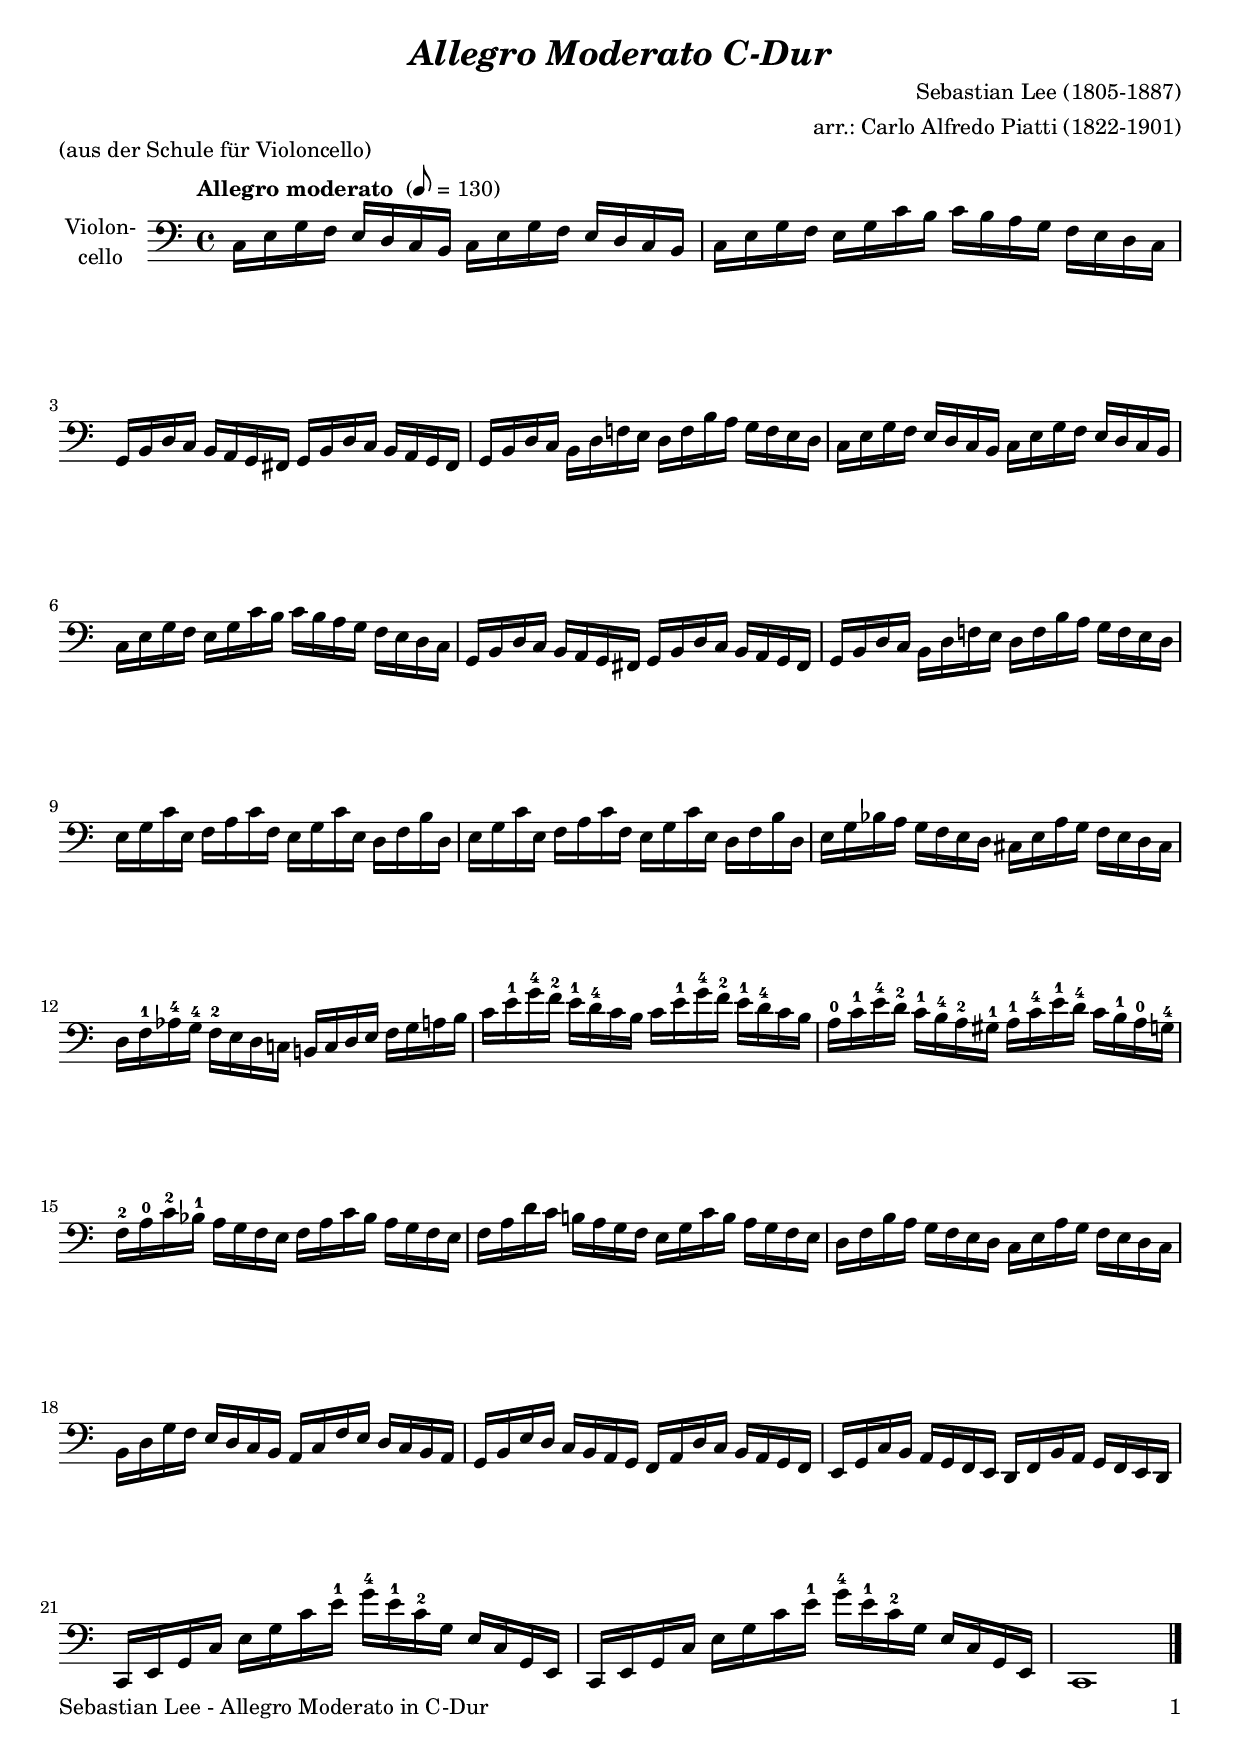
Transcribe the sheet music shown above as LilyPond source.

\version "2.24.4"
\include "deutsch.ly"

#(set-global-staff-size 19)

\header {
  title     = \markup \bold \italic "Allegro Moderato C-Dur"
  composer  = "Sebastian Lee (1805-1887)"
  arranger  = "arr.: Carlo Alfredo Piatti (1822-1901)"
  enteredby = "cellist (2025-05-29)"
  piece     = "(aus der Schule für Violoncello)"
}

voiceconsts = {
  \key c \major
  \time 4/4
  \clef "bass"
%  \numericTimeSignature
  \compressEmptyMeasures
  % Set default beaming for all staves
%  \set Timing.beamExceptions = #'()
%  \set Timing.baseMoment     = #(ly:make-moment 1 4)
%  \set Timing.beatStructure  = #'(1 1 1 1)
  \tempo "Allegro moderato " 8=130
}

mist = "string ensemble 1"
mivl = "violin"
mivc = "cello"
mipz = "pizzicato strings"

va = \relative c {
  \voiceconsts

  c16 e g f e d c h c e g f e d c h
  c e g f e g c h c h a g f e d c

  g h d c h a g fis g h d c h a g fis
  g h d c h d f! e d f h a g f e d
  c e g f e d c h c e g f e d c h

  c e g f e g c h c h a g f e d c
  g h d c h a g fis g h d c h a g fis
  g h d c h d f! e d f h a g f e d

  e g c e, f a c f, e g c e, d f h d,
  e g c e, f a c f, e g c e, d f h d,
  e g b a g f e d cis e a g f e d cis

  d f-1 as-4 g-4 f-2 e d c! h! c d e f g a h
  c e-1 g-4 f-2 e-1 d-4 c h c e-1 g-4 f-2 e-1 d-4 c h
  a-0 c-1 e-4 d-2 c-1 h-4 a-2 gis-1 a-1 c-4 e-1 d-4 c h-1 a-0 g-4

  f-2 a-0 c-2 b-1 a g f e f a c b a g f e
  f a d c h! a g f e g c h a g f e
  d f h a g f e d c e a g f e d c

  h d g f e d c h a c f e d c h a
  g h e d c h a g f a d c h a g f
  e g c h a g f e d f h a g f e d

  c e g c e g c e-1 g-4 e-1 c-2 g e c g e
  c e g c e g c e-1 g-4 e-1 c-2 g e c g e
  c1 \bar "|."
}


music = \new StaffGroup <<
      \new Staff {
	\set Staff.midiInstrument = \mivc
	\set Staff.instrumentName = \markup \center-column { "Violon-" "cello" }
	\transpose c c { \va }
      }
>>

\book {
   \paper {
    print-page-number = ##t
    print-first-page-number = ##t
    ragged-last-bottom = ##f
    oddHeaderMarkup = \markup \null
    evenHeaderMarkup = \markup \null
    oddFooterMarkup = \markup {
      \fill-line {
        \if \should-print-page-number
        "Sebastian Lee - Allegro Moderato in C-Dur" \fromproperty #'page:page-number-string
      }
    }
    evenFooterMarkup = \oddFooterMarkup
  } \score {
    \music
    \layout {}
  }

  \score {
    \unfoldRepeats \music

    \midi {
      \context {
        \Score
      }
    }
  }
}
